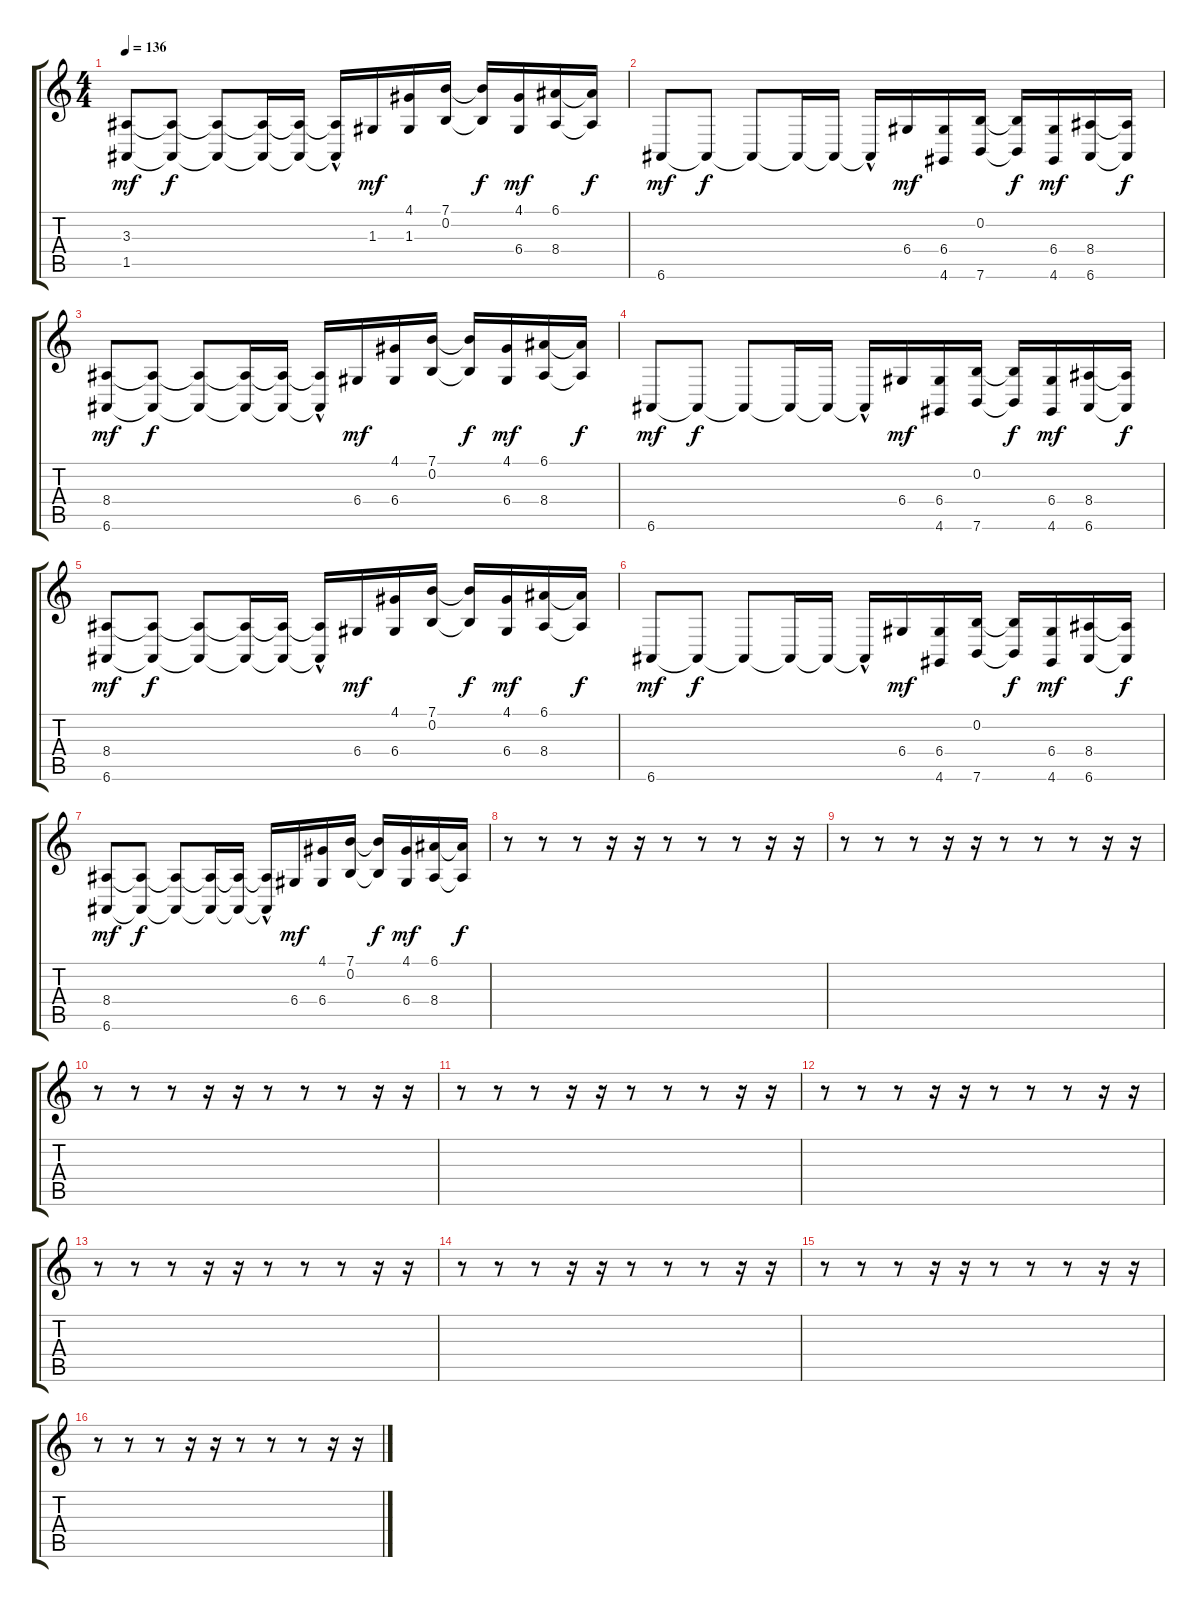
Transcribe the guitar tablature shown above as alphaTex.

\track "" {instrument lead2sawtooth}
\staff {score tabs}
\tuning (E4 B3 G3 D3 A2 E2) {hide}
\ts (4 4)
\tempo 136
\clef g2
\ks c
(3.3 1.5).8{dy mf} (3.3{t} 1.5{t}).8{dy f} (3.3{t} 1.5{t}).8 (3.3{t} 1.5{t}).16 (3.3{t} 1.5{t}).16 (3.3{hac t} 1.5{hac t}).16 1.3.16{dy mf} (4.1 1.3).16 (7.1 0.2).16 (7.1{t} 0.2{t}).16{dy f} (4.1 6.4).16{dy mf} (6.1 8.4).16 (6.1{t} 8.4{t}).16{dy f} |
6.6.8{dy mf} 6.6{t}.8{dy f} 6.6{t}.8 6.6{t}.16 6.6{t}.16 6.6{hac t}.16 6.4.16{dy mf} (6.4 4.6).16 (0.2 7.6).16 (0.2{t} 7.6{t}).16{dy f} (6.4 4.6).16{dy mf} (8.4 6.6).16 (8.4{t} 6.6{t}).16{dy f} |
(8.4 6.6).8{dy mf} (8.4{t} 6.6{t}).8{dy f} (8.4{t} 6.6{t}).8 (8.4{t} 6.6{t}).16 (8.4{t} 6.6{t}).16 (8.4{hac t} 6.6{hac t}).16 6.4.16{dy mf} (4.1 6.4).16 (7.1 0.2).16 (7.1{t} 0.2{t}).16{dy f} (4.1 6.4).16{dy mf} (6.1 8.4).16 (6.1{t} 8.4{t}).16{dy f} |
6.6.8{dy mf} 6.6{t}.8{dy f} 6.6{t}.8 6.6{t}.16 6.6{t}.16 6.6{hac t}.16 6.4.16{dy mf} (6.4 4.6).16 (0.2 7.6).16 (0.2{t} 7.6{t}).16{dy f} (6.4 4.6).16{dy mf} (8.4 6.6).16 (8.4{t} 6.6{t}).16{dy f} |
(8.4 6.6).8{dy mf} (8.4{t} 6.6{t}).8{dy f} (8.4{t} 6.6{t}).8 (8.4{t} 6.6{t}).16 (8.4{t} 6.6{t}).16 (8.4{hac t} 6.6{hac t}).16 6.4.16{dy mf} (4.1 6.4).16 (7.1 0.2).16 (7.1{t} 0.2{t}).16{dy f} (4.1 6.4).16{dy mf} (6.1 8.4).16 (6.1{t} 8.4{t}).16{dy f} |
6.6.8{dy mf} 6.6{t}.8{dy f} 6.6{t}.8 6.6{t}.16 6.6{t}.16 6.6{hac t}.16 6.4.16{dy mf} (6.4 4.6).16 (0.2 7.6).16 (0.2{t} 7.6{t}).16{dy f} (6.4 4.6).16{dy mf} (8.4 6.6).16 (8.4{t} 6.6{t}).16{dy f} |
(8.4 6.6).8{dy mf} (8.4{t} 6.6{t}).8{dy f} (8.4{t} 6.6{t}).8 (8.4{t} 6.6{t}).16 (8.4{t} 6.6{t}).16 (8.4{hac t} 6.6{hac t}).16 6.4.16{dy mf} (4.1 6.4).16 (7.1 0.2).16 (7.1{t} 0.2{t}).16{dy f} (4.1 6.4).16{dy mf} (6.1 8.4).16 (6.1{t} 8.4{t}).16{dy f} |
r.8 r.8 r.8 r.16 r.16 r.8 r.8 r.8 r.16 r.16 |
r.8 r.8 r.8 r.16 r.16 r.8 r.8 r.8 r.16 r.16 |
r.8 r.8 r.8 r.16 r.16 r.8 r.8 r.8 r.16 r.16 |
r.8 r.8 r.8 r.16 r.16 r.8 r.8 r.8 r.16 r.16 |
r.8 r.8 r.8 r.16 r.16 r.8 r.8 r.8 r.16 r.16 |
r.8 r.8 r.8 r.16 r.16 r.8 r.8 r.8 r.16 r.16 |
r.8 r.8 r.8 r.16 r.16 r.8 r.8 r.8 r.16 r.16 |
r.8 r.8 r.8 r.16 r.16 r.8 r.8 r.8 r.16 r.16 |
r.8 r.8 r.8 r.16 r.16 r.8 r.8 r.8 r.16 r.16
